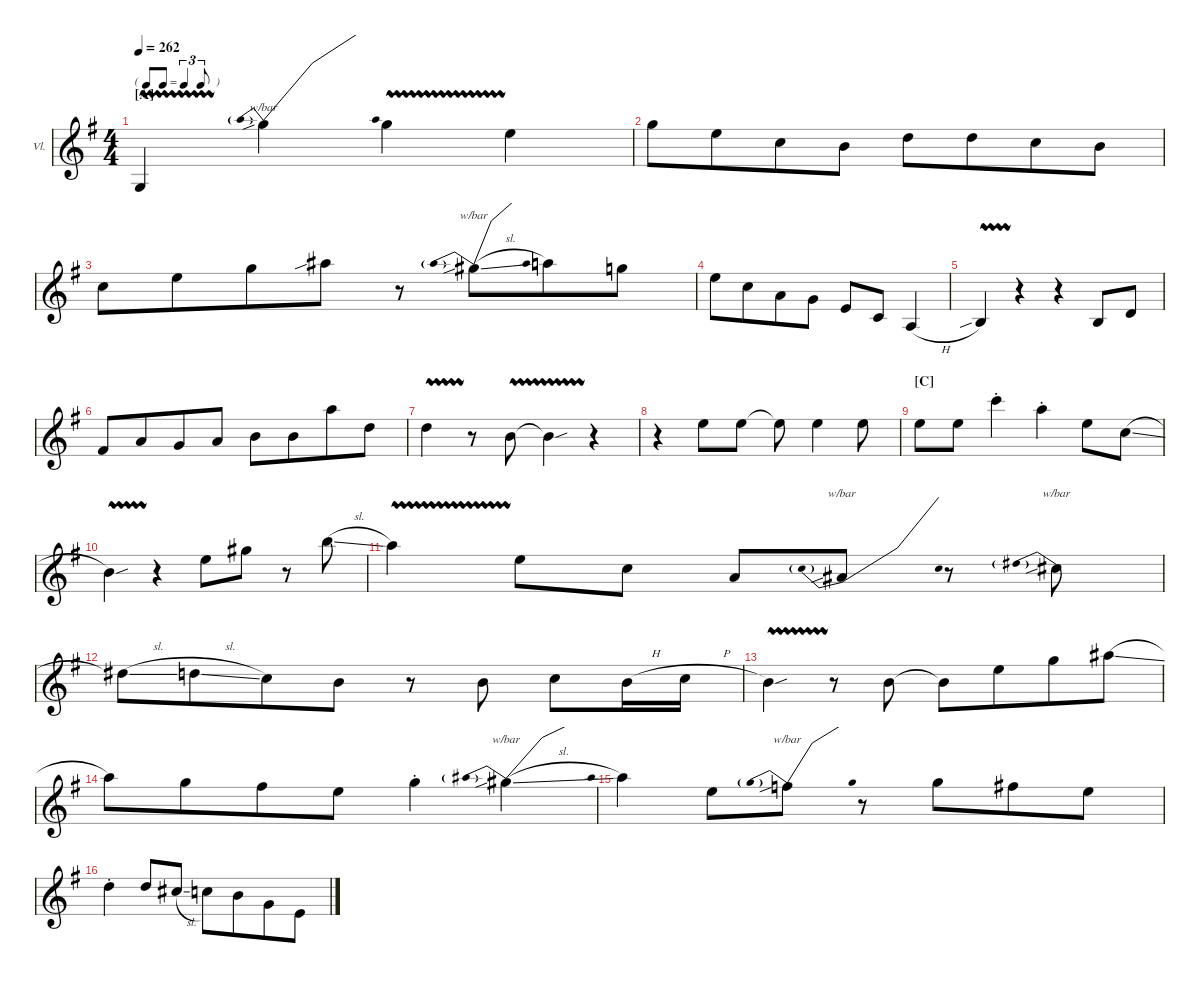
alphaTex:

\hideDynamics
\bracketExtendMode groupsimilarinstruments
\firstSystemTrackNameOrientation horizontal
\otherSystemsTrackNameOrientation horizontal
\track ("Violin" "Vl.") {instrument violin}
\staff {score}
\tuning (E5 A4 D4 G3)
\ts (4 4)
\tf triplet8th
\section ("A" "")
\tempo 262
\clef g2
\scale
0.25
\ks g
0.4{vw t}.4{dy mf} 5.1{sib}.4{tbe (predivedive default 0 -4 30 0)} 3.1{vw}.4 0.1.4 |
\scale
0.25 3.1.8 0.1.8{beam merge} 3.2.8 2.2.8 5.2.8 5.2.8{beam merge} 3.2.8 2.2.8 |
\scale
0.25 3.2.8 0.1.8{beam merge} 3.1.8 6.1{sib}.8 r.8 6.1{sib sl}.8{tbe (predivedive default 0 -4 30 0) beam merge} 5.1.8 3.1.8 |
\scale
0.25 0.1.8 3.2.8{beam merge} 0.2.8 5.3.8 2.3.8 5.4.8 2.4{h}.4 |
\scale
0.25 4.4{vw sib}.4 r.4 r.4 4.4.8 0.3.8 |
4.3.8 0.2.8{beam merge} 5.3.8 0.2.8 2.2.8 2.2.8{beam merge} 5.1.8 5.2.8 |
5.2{vw}.4 r.8 2.2{vw}.8 2.2{vw sou t}.4 r.4 |
r.4 0.1.8 0.1.8 0.1{t}.8 0.1.4 0.1.8 |
\section ("C" "")
0.1.8 0.1.8 8.1{st}.4 5.1{st}.4 0.1.8 3.2{sl}.8 |
2.2{vw sou}.4 r.4 0.1.8 4.1.8 r.8 7.1{sl}.8 |
5.1{vw}.4 0.1.8 3.2.8 0.2.8 3.2{sib}.8{tbe (predivedive default 0 -4 30 0)} r.8 6.2{sib}.8{tbe (predivedive default 0 -4 30 0)} |
6.2{sl t}.8 5.2{sl}.8{beam merge} 3.2.8 2.2.8 r.8 2.2.8 3.2.8 2.2{h}.16 3.2{h}.16 |
2.2{vw sou}.4 r.8 2.2.8 2.2{t}.8 0.1.8{beam merge} 3.1.8 6.1{sl}.8 |
5.1.8 3.1.8{beam merge} 2.1.8 0.1.8 3.1{st}.4 6.1{sib sl}.4{tbe (predivedive default 0 -4 48.6 0)} |
5.1.4 0.1.8 3.1{sib}.8{tbe (predivedive default 0 -4 46.8 0)} r.8 3.1.8{beam merge} 2.1.8 0.1.8 |
5.2{st}.4 5.2.8 4.2{sl}.8 3.2.8{beam invert} 2.2.8{beam merge} 5.3.8 2.3.8
